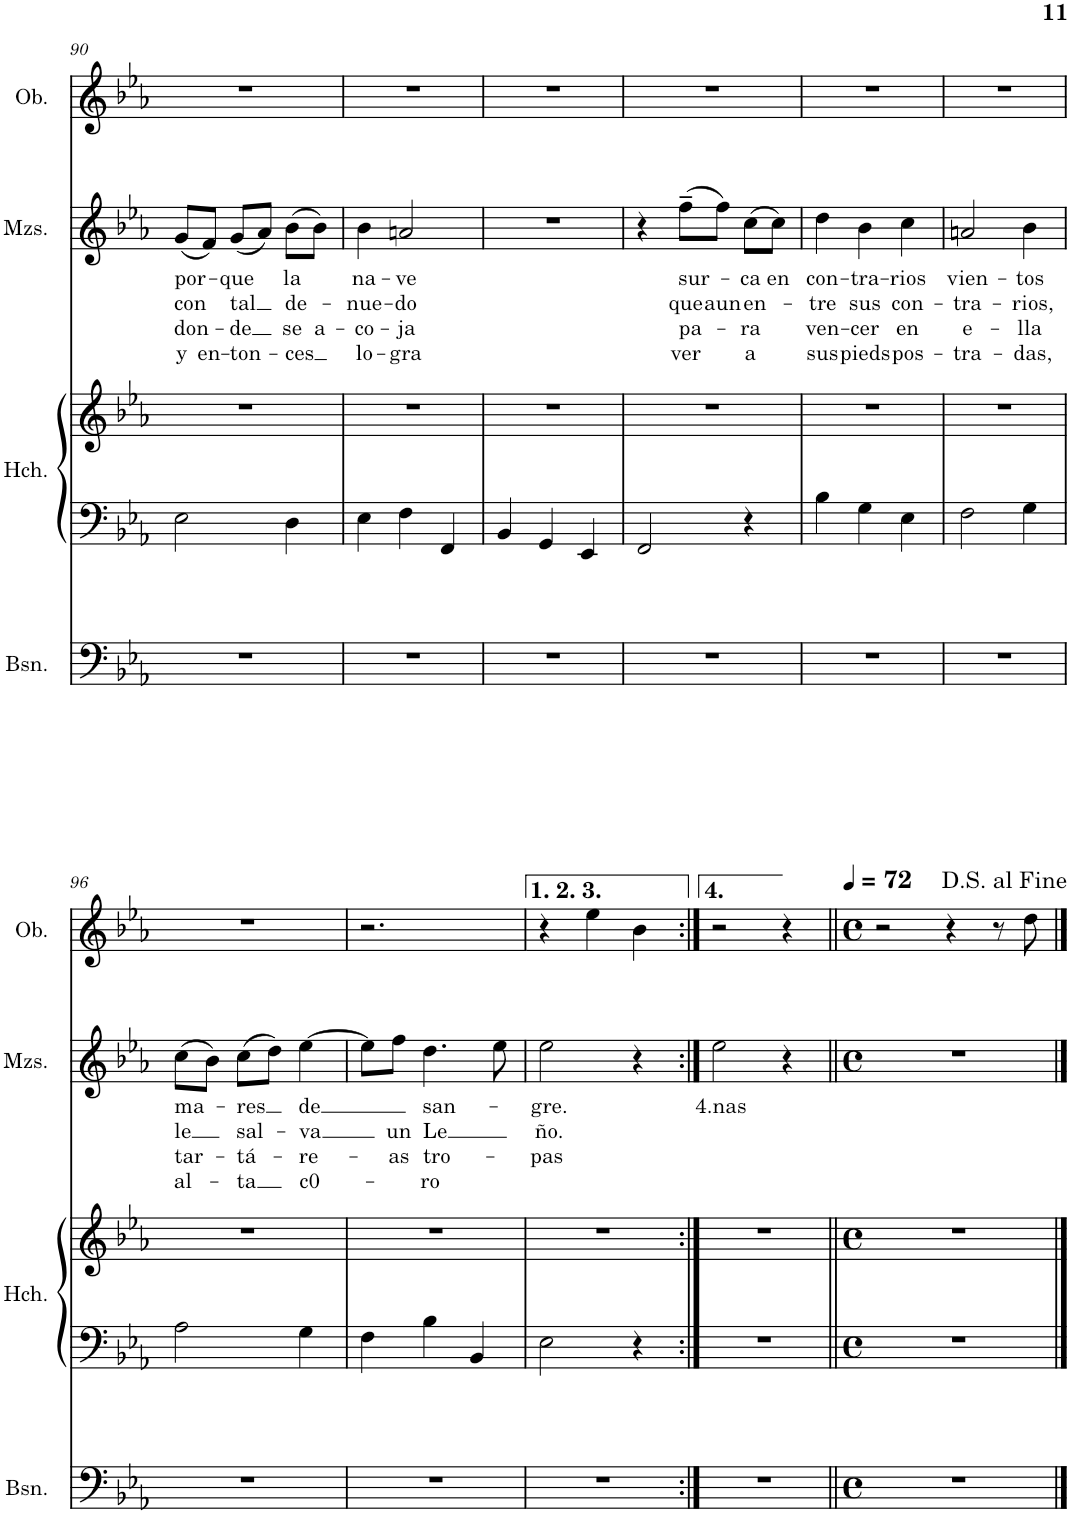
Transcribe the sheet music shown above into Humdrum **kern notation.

**kern	**kern	**kern	**kern	**text	**text	**text	**text	**kern
*part4	*part3	*part3	*part2	*part2	*part2	*part2	*part2	*part1
*staff5	*staff4	*staff3	*staff2	*staff2	*staff2	*staff2	*staff2	*staff1
*I"Bassoon	*I"Harpsichord	*	*I"Mezzo-soprano	*	*	*	*	*I"Oboe
*I'Bsn.	*I'Hch.	*	*I'Mzs.	*	*	*	*	*I'Ob.
!!LO:PB:g=z
*clefF4	*clefF4	*clefG2	*clefG2	*	*	*	*	*clefG2
*k[b-e-a-]	*k[b-e-a-]	*k[b-e-a-]	*k[b-e-a-]	*	*	*	*	*k[b-e-a-]
*M3/4	*M3/4	*M3/4	*M3/4	*	*	*	*	*M3/4
=90	=90	=90	=90	=90	=90	=90	=90	=90
!	!	!	!	!LO:LY:b	!LO:LY:b	!LO:LY:b	!LO:LY:b	!
2.r	2E-\	2.r	(8g/L	por-	con	don-	y	2.r
!	!	!	!	!	!	!	!LO:LY:b	!
.	.	.	8f/J)	.	.	.	en-	.
!	!	!	!	!LO:LY:b	!LO:LY:b	!LO:LY:b	!LO:LY:b	!
.	.	.	(8g/L	-que	tal	-de	-ton-	.
.	.	.	8a-/J)	.	.	.	.	.
!	!	!	!	!LO:LY:b	!LO:LY:b	!LO:LY:b	!LO:LY:b	!
.	4D\	.	(8b-\L	la	de-	se	-ces	.
!	!	!	!	!	!	!LO:LY:b	!	!
.	.	.	8b-\J)	.	.	a-	.	.
=91	=91	=91	=91	=91	=91	=91	=91	=91
!	!	!	!	!LO:LY:b	!LO:LY:b	!LO:LY:b	!LO:LY:b	!
2.r	4E-\	2.r	4b-\	na-	-nue-	-co-	lo-	2.r
!	!	!	!	!LO:LY:b	!LO:LY:b	!LO:LY:b	!LO:LY:b	!
.	4F\	.	2an/	-ve	-do	-ja	-gra	.
.	4FF/	.	.	.	.	.	.	.
=92	=92	=92	=92	=92	=92	=92	=92	=92
2.r	4BB-/	2.r	2.r	.	.	.	.	2.r
.	4GG/	.	.	.	.	.	.	.
.	4EE-/	.	.	.	.	.	.	.
=93	=93	=93	=93	=93	=93	=93	=93	=93
2.r	2FF/	2.r	4r	.	.	.	.	2.r
!	!	!	!	!LO:LY:b	!LO:LY:b	!LO:LY:b	!LO:LY:b	!
.	.	.	(8ff~\L	sur-	que	pa-	ver	.
!	!	!	!	!	!LO:LY:b	!	!	!
.	.	.	8ff\J)	.	aun	.	.	.
!	!	!	!	!LO:LY:b	!LO:LY:b	!LO:LY:b	!LO:LY:b	!
.	4r	.	(8cc\L	-ca	en-	-ra	a	.
!	!	!	!	!LO:LY:b	!	!	!	!
.	.	.	8cc\J)	en	.	.	.	.
=94	=94	=94	=94	=94	=94	=94	=94	=94
!	!	!	!	!LO:LY:b	!LO:LY:b	!LO:LY:b	!LO:LY:b	!
2.r	4B-\	2.r	4dd\	con-	-tre	ven-	sus	2.r
!	!	!	!	!LO:LY:b	!LO:LY:b	!LO:LY:b	!LO:LY:b	!
.	4G\	.	4b-\	-tra-	sus	-cer	pieds	.
!	!	!	!	!LO:LY:b	!LO:LY:b	!LO:LY:b	!LO:LY:b	!
.	4E-\	.	4cc\	-rios	con-	en	pos-	.
=95	=95	=95	=95	=95	=95	=95	=95	=95
!	!	!	!	!LO:LY:b	!LO:LY:b	!LO:LY:b	!LO:LY:b	!
2.r	2F\	2.r	2an/	vien-	-tra-	e-	-tra-	2.r
!	!	!	!	!LO:LY:b	!LO:LY:b	!LO:LY:b	!LO:LY:b	!
.	4G\	.	4b-\	-tos	-rios,	-lla	-das,	.
!!LO:LB:g=z
=96	=96	=96	=96	=96	=96	=96	=96	=96
!	!	!	!	!LO:LY:b	!LO:LY:b	!LO:LY:b	!LO:LY:b	!
2.r	2A-\	2.r	(8cc\L	ma-	le	tar-	al-	2.r
.	.	.	8b-\J)	.	.	.	.	.
!	!	!	!	!LO:LY:b	!LO:LY:b	!LO:LY:b	!LO:LY:b	!
.	.	.	(8cc\L	-res	sal-	-tá-	-ta	.
.	.	.	8dd\J)	.	.	.	.	.
!	!	!	!	!LO:LY:b	!LO:LY:b	!LO:LY:b	!LO:LY:b	!
.	4G\	.	[4ee-\	de	-va	-re-	c0-	.
=97	=97	=97	=97	=97	=97	=97	=97	=97
2.r	4F\	2.r	8ee-\L]	.	.	.	.	2.r
!	!	!	!	!	!LO:LY:b	!LO:LY:b	!	!
.	.	.	8ff\J	.	un	-as	.	.
!	!	!	!	!LO:LY:b	!LO:LY:b	!LO:LY:b	!LO:LY:b	!
.	4B-\	.	4.dd\	san-	Le	tro-	-ro	.
.	4BB-/	.	.	.	.	.	.	.
.	.	.	8ee-\	.	.	.	.	.
=98	=98	=98	=98	=98	=98	=98	=98	=98
!	!	!	!	!LO:LY:b	!LO:LY:b	!LO:LY:b	!	!
2.r	2E-\	2.r	2ee-\	-gre.	ño.	-pas	.	4r
.	.	.	.	.	.	.	.	4ee-\
.	4r	.	4r	.	.	.	.	4b-\
=99:|!	=99:|!	=99:|!	=99:|!	=99:|!	=99:|!	=99:|!	=99:|!	=99:|!
!	!	!	!	!LO:LY:b	!	!	!	!
2.r	2.r	2.r	2ee-\	4.nas	.	.	.	2r
.	.	.	4r	.	.	.	.	4r
=100||	=100||	=100||	=100||	=100||	=100||	=100||	=100||	=100||
*M4/4	*M4/4	*M4/4	*M4/4	*	*	*	*	*M4/4
*met(c)	*met(c)	*met(c)	*met(c)	*	*	*	*	*met(c)
*	*	*	*	*	*	*	*	*MM72
1r	1r	1r	1r	.	.	.	.	2r
.	.	.	.	.	.	.	.	4r
.	.	.	.	.	.	.	.	8r
.	.	.	.	.	.	.	.	8dd\
==	==	==	==	==	==	==	==	==
*-	*-	*-	*-	*-	*-	*-	*-	*-
